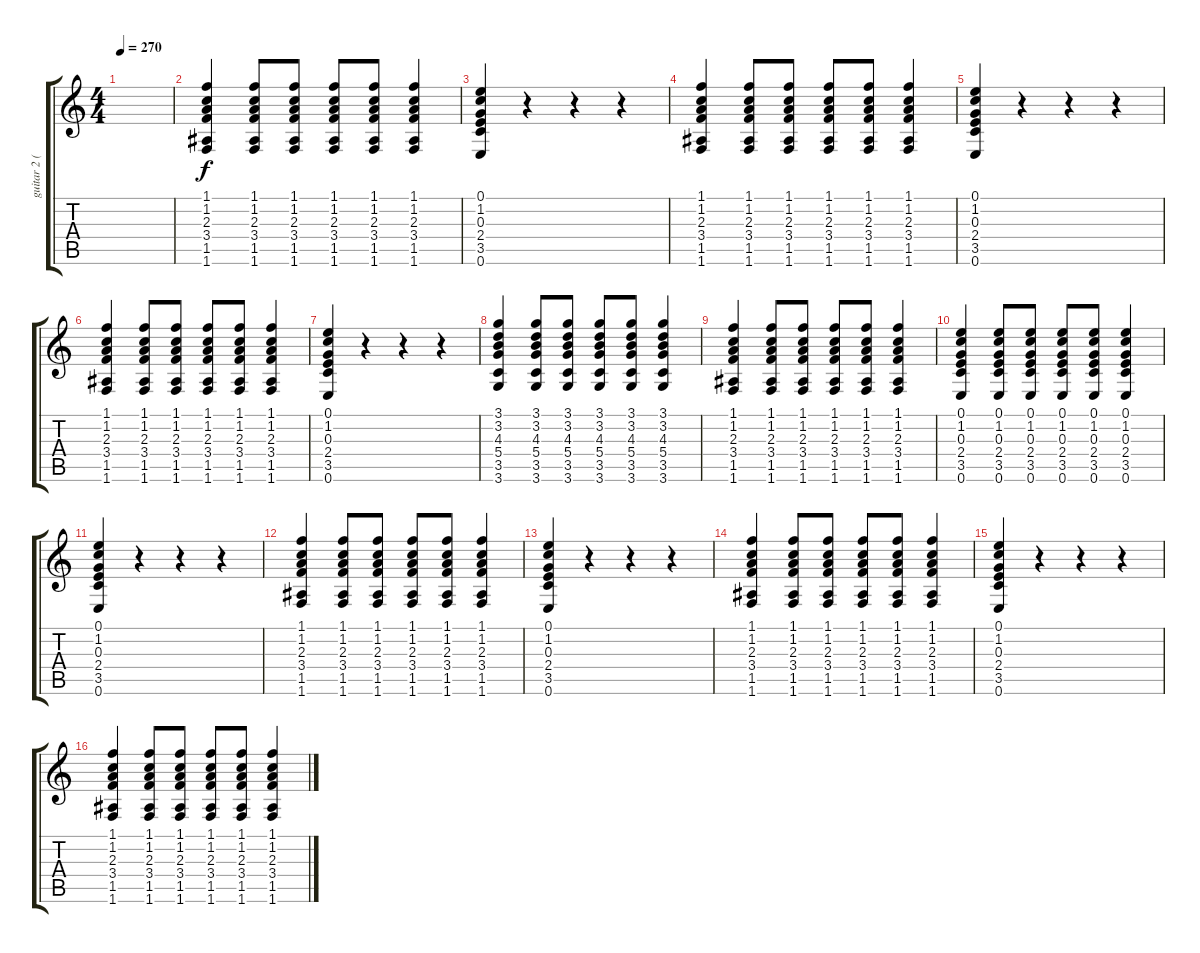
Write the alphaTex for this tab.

\track ("guitar 2 (clean)" "guitar 2 (") {instrument electricguitarmuted}
\staff {score tabs}
\tuning (E4 B3 G3 D3 A2 E2) {hide}
\ts (4 4)
\tempo 270
\clef g2
\ks c
|
(1.1 1.2 2.3 3.4 1.5 1.6).4 (1.1 1.2 2.3 3.4 1.5 1.6).8 (1.1 1.2 2.3 3.4 1.5 1.6).8 (1.1 1.2 2.3 3.4 1.5 1.6).8 (1.1 1.2 2.3 3.4 1.5 1.6).8 (1.1 1.2 2.3 3.4 1.5 1.6).4 |
(0.1 1.2 0.3 2.4 3.5 0.6).4 r.4 r.4 r.4 |
(1.1 1.2 2.3 3.4 1.5 1.6).4 (1.1 1.2 2.3 3.4 1.5 1.6).8 (1.1 1.2 2.3 3.4 1.5 1.6).8 (1.1 1.2 2.3 3.4 1.5 1.6).8 (1.1 1.2 2.3 3.4 1.5 1.6).8 (1.1 1.2 2.3 3.4 1.5 1.6).4 |
(0.1 1.2 0.3 2.4 3.5 0.6).4 r.4 r.4 r.4 |
(1.1 1.2 2.3 3.4 1.5 1.6).4 (1.1 1.2 2.3 3.4 1.5 1.6).8 (1.1 1.2 2.3 3.4 1.5 1.6).8 (1.1 1.2 2.3 3.4 1.5 1.6).8 (1.1 1.2 2.3 3.4 1.5 1.6).8 (1.1 1.2 2.3 3.4 1.5 1.6).4 |
(0.1 1.2 0.3 2.4 3.5 0.6).4 r.4 r.4 r.4 |
(3.1 3.2 4.3 5.4 3.5 3.6).4 (3.1 3.2 4.3 5.4 3.5 3.6).8 (3.1 3.2 4.3 5.4 3.5 3.6).8 (3.1 3.2 4.3 5.4 3.5 3.6).8 (3.1 3.2 4.3 5.4 3.5 3.6).8 (3.1 3.2 4.3 5.4 3.5 3.6).4 |
(1.1 1.2 2.3 3.4 1.5 1.6).4 (1.1 1.2 2.3 3.4 1.5 1.6).8 (1.1 1.2 2.3 3.4 1.5 1.6).8 (1.1 1.2 2.3 3.4 1.5 1.6).8 (1.1 1.2 2.3 3.4 1.5 1.6).8 (1.1 1.2 2.3 3.4 1.5 1.6).4 |
(0.1 1.2 0.3 2.4 3.5 0.6).4 (0.1 1.2 0.3 2.4 3.5 0.6).8 (0.1 1.2 0.3 2.4 3.5 0.6).8 (0.1 1.2 0.3 2.4 3.5 0.6).8 (0.1 1.2 0.3 2.4 3.5 0.6).8 (0.1 1.2 0.3 2.4 3.5 0.6).4 |
(0.1 1.2 0.3 2.4 3.5 0.6).4 r.4 r.4 r.4 |
(1.1 1.2 2.3 3.4 1.5 1.6).4 (1.1 1.2 2.3 3.4 1.5 1.6).8 (1.1 1.2 2.3 3.4 1.5 1.6).8 (1.1 1.2 2.3 3.4 1.5 1.6).8 (1.1 1.2 2.3 3.4 1.5 1.6).8 (1.1 1.2 2.3 3.4 1.5 1.6).4 |
(0.1 1.2 0.3 2.4 3.5 0.6).4 r.4 r.4 r.4 |
(1.1 1.2 2.3 3.4 1.5 1.6).4 (1.1 1.2 2.3 3.4 1.5 1.6).8 (1.1 1.2 2.3 3.4 1.5 1.6).8 (1.1 1.2 2.3 3.4 1.5 1.6).8 (1.1 1.2 2.3 3.4 1.5 1.6).8 (1.1 1.2 2.3 3.4 1.5 1.6).4 |
(0.1 1.2 0.3 2.4 3.5 0.6).4 r.4 r.4 r.4 |
(1.1 1.2 2.3 3.4 1.5 1.6).4 (1.1 1.2 2.3 3.4 1.5 1.6).8 (1.1 1.2 2.3 3.4 1.5 1.6).8 (1.1 1.2 2.3 3.4 1.5 1.6).8 (1.1 1.2 2.3 3.4 1.5 1.6).8 (1.1 1.2 2.3 3.4 1.5 1.6).4
